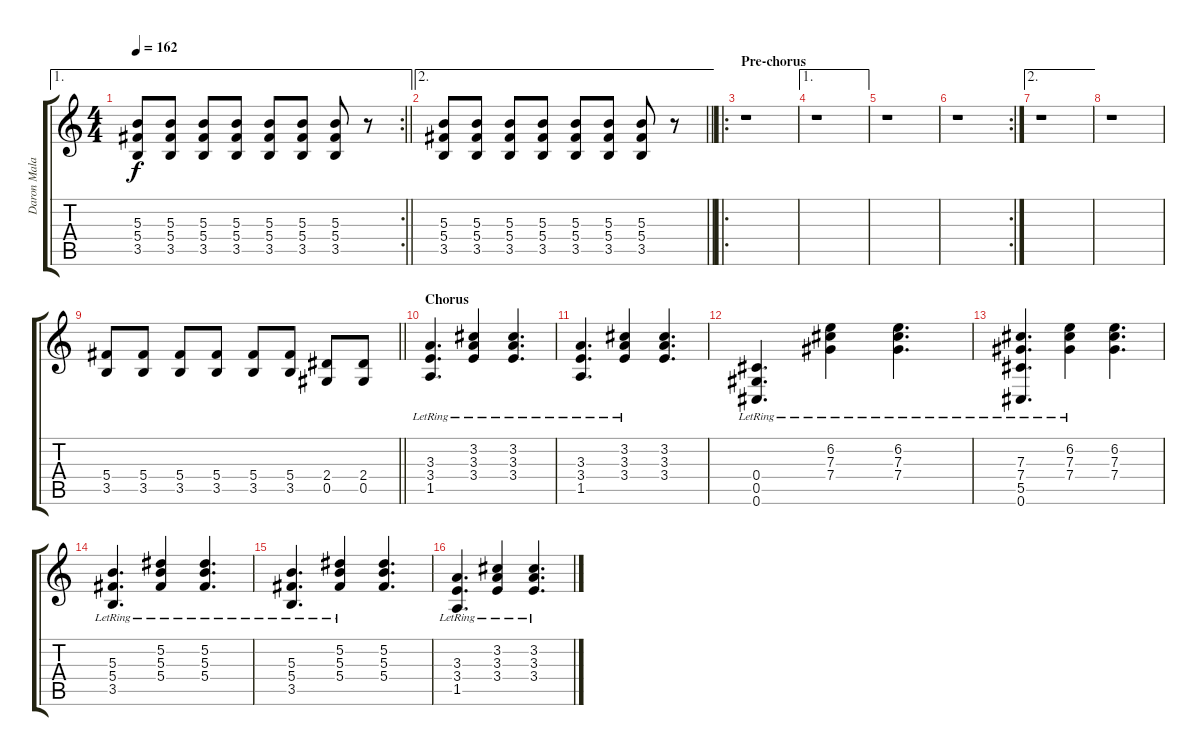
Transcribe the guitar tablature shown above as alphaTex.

\track ("Daron Malakian" "Daron Mala") {instrument distortionguitar}
\staff {score tabs}
\tuning (Eb4 Bb3 Gb3 Db3 Ab2 Db2) {hide}
\ae 1
\rc 2
\ts (4 4)
\tempo 162
\clef g2
\barLineRight lightlight
\ks c
(5.3 5.4 3.5).8{dy f} (5.3 5.4 3.5).8 (5.3 5.4 3.5).8 (5.3 5.4 3.5).8 (5.3 5.4 3.5).8 (5.3 5.4 3.5).8 (5.3 5.4 3.5).8 r.8 |
\ae 2
\barLineRight lightlight
(5.3 5.4 3.5).8 (5.3 5.4 3.5).8 (5.3 5.4 3.5).8 (5.3 5.4 3.5).8 (5.3 5.4 3.5).8 (5.3 5.4 3.5).8 (5.3 5.4 3.5).8 r.8 |
\ro
\section ("" "Pre-chorus")
r.1 |
\ae 1
r.1 |
r.1 |
\rc 2
r.1 |
\ae 2
r.1 |
r.1 |
\barLineRight lightlight
(5.4 3.5).8 (5.4 3.5).8 (5.4 3.5).8 (5.4 3.5).8 (5.4 3.5).8 (5.4 3.5).8 (2.4 0.5).8 (2.4 0.5).8 |
\section ("" "Chorus")
(3.3{lr} 3.4{lr} 1.5{lr}).4{d} (3.2{lr} 3.3{lr} 3.4{lr}).4 (3.2{lr} 3.3{lr} 3.4{lr}).4{d} |
(3.3{lr} 3.4{lr} 1.5{lr}).4{d} (3.2{lr} 3.3{lr} 3.4{lr}).4 (3.2 3.3 3.4).4{d} |
(0.4{lr} 0.5{lr} 0.6{lr}).4{d} (6.2{lr} 7.3{lr} 7.4{lr}).4 (6.2{lr} 7.3{lr} 7.4{lr}).4{d} |
(7.3{lr} 7.4{lr} 5.5{lr} 0.6{lr}).4{d} (6.2{lr} 7.3{lr} 7.4{lr}).4 (6.2 7.3 7.4).4{d} |
(5.3{lr} 5.4{lr} 3.5{lr}).4{d} (5.2{lr} 5.3{lr} 5.4{lr}).4 (5.2{lr} 5.3{lr} 5.4{lr}).4{d} |
(5.3{lr} 5.4{lr} 3.5{lr}).4{d} (5.2{lr} 5.3{lr} 5.4{lr}).4 (5.2 5.3 5.4).4{d} |
(3.3{lr} 3.4{lr} 1.5{lr}).4{d} (3.2{lr} 3.3{lr} 3.4{lr}).4 (3.2{lr} 3.3{lr} 3.4{lr}).4{d}
